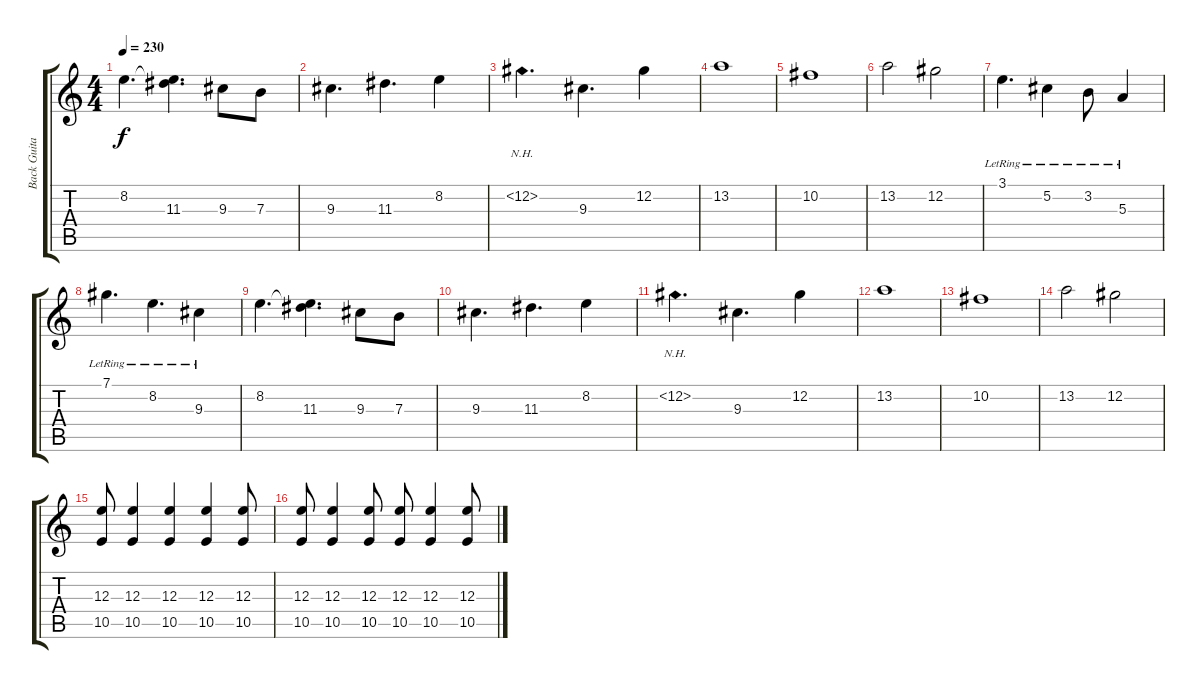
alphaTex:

\track ("Back Guitar" "Back Guita") {instrument distortionguitar}
\staff {score tabs}
\tuning (Db4 Ab3 E3 B2 Gb2 B1) {hide}
\ts (4 4)
\tempo 230
\clef g2
\ks c
8.2.4{d dy f} (8.2{t} 11.3).4{d} 9.3.8 7.3.8 |
9.3.4{d} 11.3.4{d} 8.2.4 |
12.2{nh}.4{d} 9.3.4{d} 12.2.4 |
13.2.1 |
10.2.1 |
13.2.2 12.2.2 |
3.1{lr}.4{d} 5.2{lr}.4 3.2{lr}.8 5.3{lr}.4 |
7.1{lr}.4{d} 8.2{lr}.4{d} 9.3{lr}.4 |
8.2.4{d} (8.2{t} 11.3).4{d} 9.3.8 7.3.8 |
9.3.4{d} 11.3.4{d} 8.2.4 |
12.2{nh}.4{d} 9.3.4{d} 12.2.4 |
13.2.1 |
10.2.1 |
13.2.2 12.2.2 |
(12.3 10.5).8 (12.3 10.5).4 (12.3 10.5).4 (12.3 10.5).4 (12.3 10.5).8 |
(12.3 10.5).8 (12.3 10.5).4 (12.3 10.5).8 (12.3 10.5).8 (12.3 10.5).4 (12.3 10.5).8
